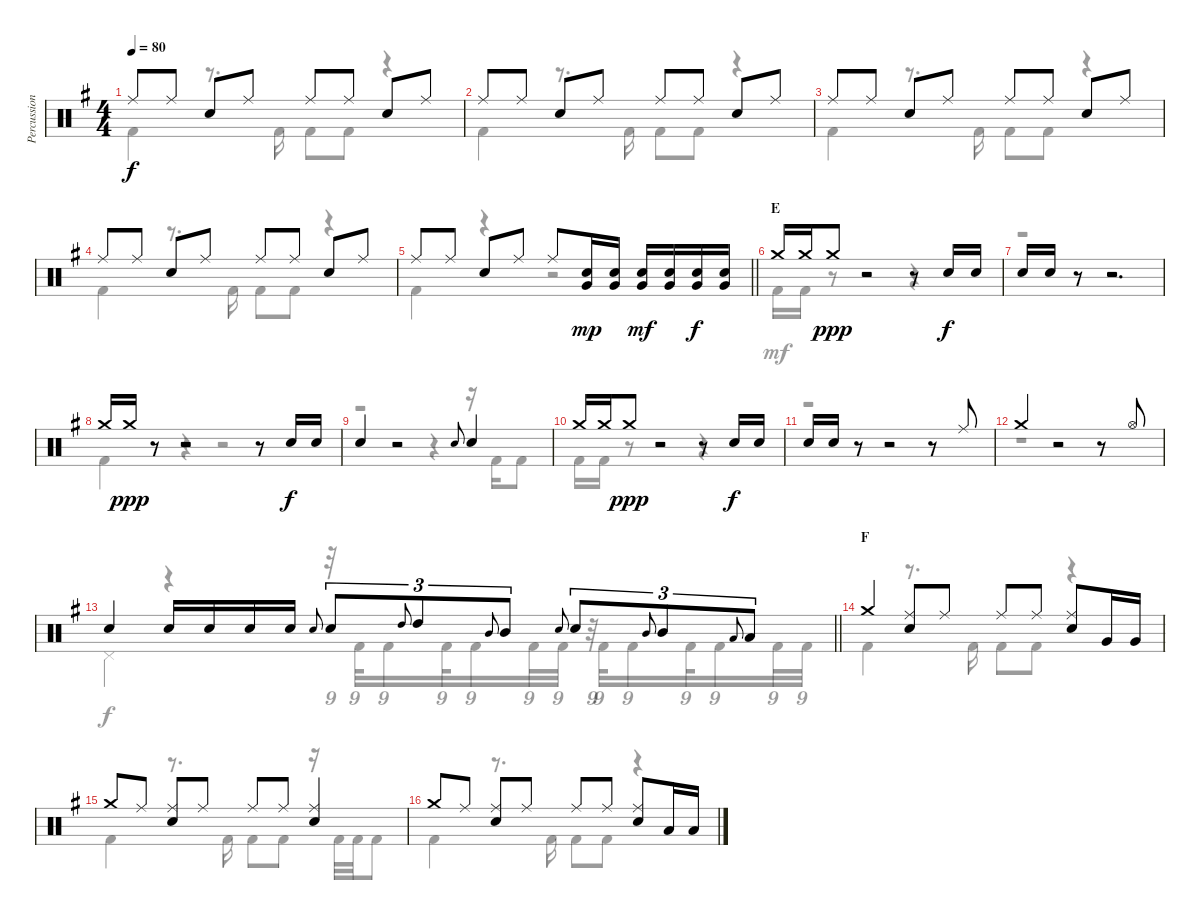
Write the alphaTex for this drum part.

\track ("Percussion" "Percussion") {instrument percussion}
\staff {score}
\articulation defaults
\voice
\ts (4 4)
\tempo 80
\clef neutral
\ks eminor "Ride (middle)".8{dy f} "Ride (middle)".8 "Electric Snare (hit)".8 "Ride (middle)".8 "Ride (middle)".8 "Ride (middle)".8 "Electric Snare (hit)".8 "Ride (middle)".8
|
"Ride (middle)".8 "Ride (middle)".8 "Electric Snare (hit)".8 "Ride (middle)".8 "Ride (middle)".8 "Ride (middle)".8 "Electric Snare (hit)".8 "Ride (middle)".8 |
"Ride (middle)".8 "Ride (middle)".8 "Electric Snare (hit)".8 "Ride (middle)".8 "Ride (middle)".8 "Ride (middle)".8 "Electric Snare (hit)".8 "Ride (middle)".8 |
"Ride (middle)".8 "Ride (middle)".8 "Electric Snare (hit)".8 "Ride (middle)".8 "Ride (middle)".8 "Ride (middle)".8 "Electric Snare (hit)".8 "Ride (middle)".8 |
\barLineRight lightlight "Ride (middle)".8 "Ride (middle)".8 "Electric Snare (hit)".8 "Ride (middle)".8 "Ride (middle)".8
("Very Low Tom (hit)" "Electric Snare (hit)").16{dy mp} ("Very Low Tom (hit)" "Electric Snare (hit)").16 ("Very Low Tom (hit)" "Electric Snare (hit)").16{dy mf} ("Very Low Tom (hit)" "Electric Snare (hit)").16 ("Very Low Tom (hit)" "Electric Snare (hit)").16{dy f} ("Very Low Tom (hit)" "Electric Snare (hit)").16 |
\section ("" "E")
\ks g "Crash medium (hit)".16 "Crash medium (hit)".16 "Crash medium (hit)".8{dy ppp}
r.2 r.8 "Electric Snare (hit)".16{dy f} "Electric Snare (hit)".16 |
"Electric Snare (hit)".16 "Electric Snare (hit)".16 r.8 r.2{d} |
"Crash medium (hit)".16 "Crash medium (hit)".16{dy ppp} r.8 r.2 r.8 "Electric Snare (hit)".16{dy f} "Electric Snare (hit)".16 |
"Electric Snare (hit)".4 r.2 "Electric Snare (hit)".8{gr onbeat} "Electric Snare (hit)".4 |
"Crash medium (hit)".16 "Crash medium (hit)".16 "Crash medium (hit)".8{dy ppp} r.2 r.8 "Electric Snare (hit)".16{dy f} "Electric Snare (hit)".16 |
"Electric Snare (hit)".16 "Electric Snare (hit)".16 r.8 r.2 r.8 "Ride (middle)".8 |
"Crash medium (hit)".4 r.2 r.8 "Hi-Hat (open)".8 |
\barLineRight lightlight "Electric Snare (hit)".4 "Electric Snare (hit)".16 "Electric Snare (hit)".16 "Electric Snare (hit)".16 "Electric Snare (hit)".16 "Electric Snare (hit)".8{gr onbeat} "Electric Snare (hit)".8{tu (3 2)} "High Tom (hit)".8{gr onbeat} "High Tom (hit)".8{tu (3 2)} "Mid Tom (hit)".8{gr onbeat} "Mid Tom (hit)".8{tu (3 2)} "Electric Snare (hit)".8{gr onbeat} "Electric Snare (hit)".8{tu (3 2)} "Mid Tom (hit)".8{gr onbeat} "Mid Tom (hit)".8{tu (3 2)} "Low Tom (hit)".8{gr onbeat} "Low Tom (hit)".8{tu (3 2)}
|
\section ("" "F")
"Crash medium (hit)".4 ("Ride (middle)" "Electric Snare (hit)").8 "Ride (middle)".8 "Ride (middle)".8 "Ride (middle)".8 ("Ride (middle)" "Electric Snare (hit)").8 "Very Low Tom (hit)".16 "Very Low Tom (hit)".16 |
"Crash medium (hit)".8 "Ride (middle)".8 ("Ride (middle)" "Electric Snare (hit)").8 "Ride (middle)".8 "Ride (middle)".8 "Ride (middle)".8 ("Ride (middle)" "Electric Snare (hit)").4 |
"Crash medium (hit)".8 "Ride (middle)".8 ("Ride (middle)" "Electric Snare (hit)").8 "Ride (middle)".8 "Ride (middle)".8 "Ride (middle)".8 ("Ride (middle)" "Electric Snare (hit)").8 "Low Tom (hit)".16 "Low Tom (hit)".16
\voice
\clef neutral
\ottava regular
\simile none
\ks eminor "Kick (hit) 2".4{dy f}
r.8{d} "Kick (hit) 2".16 "Kick (hit) 2".8 "Kick (hit) 2".8 r.4 |
"Kick (hit) 2".4 r.8{d} "Kick (hit) 2".16 "Kick (hit) 2".8 "Kick (hit) 2".8 r.4 |
"Kick (hit) 2".4 r.8{d} "Kick (hit) 2".16 "Kick (hit) 2".8 "Kick (hit) 2".8 r.4 |
"Kick (hit) 2".4 r.8{d} "Kick (hit) 2".16 "Kick (hit) 2".8 "Kick (hit) 2".8 r.4 |
\barLineRight lightlight "Kick (hit) 2".4
r.4 r.2 |
\ks g "Kick (hit) 2".16{dy mf} "Kick (hit) 2".16
r.8 r.2 r.4 |
r.1 |
"Kick (hit) 2".4 r.4 r.2 |
r.2 r.4 r.16 "Kick (hit) 2".16 "Kick (hit) 2".8 |
"Kick (hit) 2".16 "Kick (hit) 2".16 r.8 r.2 r.4 |
r.1 |
r.1 |
\barLineRight lightlight "Pedal Hi-Hat (hit)".4{dy f}
r.4 r.32{tu (9 8)} "Kick (hit) 2".32{tu (9 8)} "Kick (hit) 2".16{tu (9 8)} "Kick (hit) 2".32{tu (9 8)} "Kick (hit) 2".16{tu (9 8)} "Kick (hit) 2".32{tu (9 8)} "Kick (hit) 2".32{tu (9 8)} r.32{tu (9 8)} "Kick (hit) 2".32{tu (9 8)} "Kick (hit) 2".16{tu (9 8)} "Kick (hit) 2".32{tu (9 8)} "Kick (hit) 2".16{tu (9 8)} "Kick (hit) 2".32{tu (9 8)} "Kick (hit) 2".32{tu (9 8)} |
"Kick (hit) 2".4 r.8{d} "Kick (hit) 2".16 "Kick (hit) 2".8 "Kick (hit) 2".8 r.4 |
"Kick (hit) 2".4 r.8{d} "Kick (hit) 2".16 "Kick (hit) 2".8 "Kick (hit) 2".8 r.16 "Kick (hit) 2".32 "Kick (hit) 2".32 "Kick (hit) 2".8 |
"Kick (hit) 2".4 r.8{d} "Kick (hit) 2".16 "Kick (hit) 2".8 "Kick (hit) 2".8 r.4
